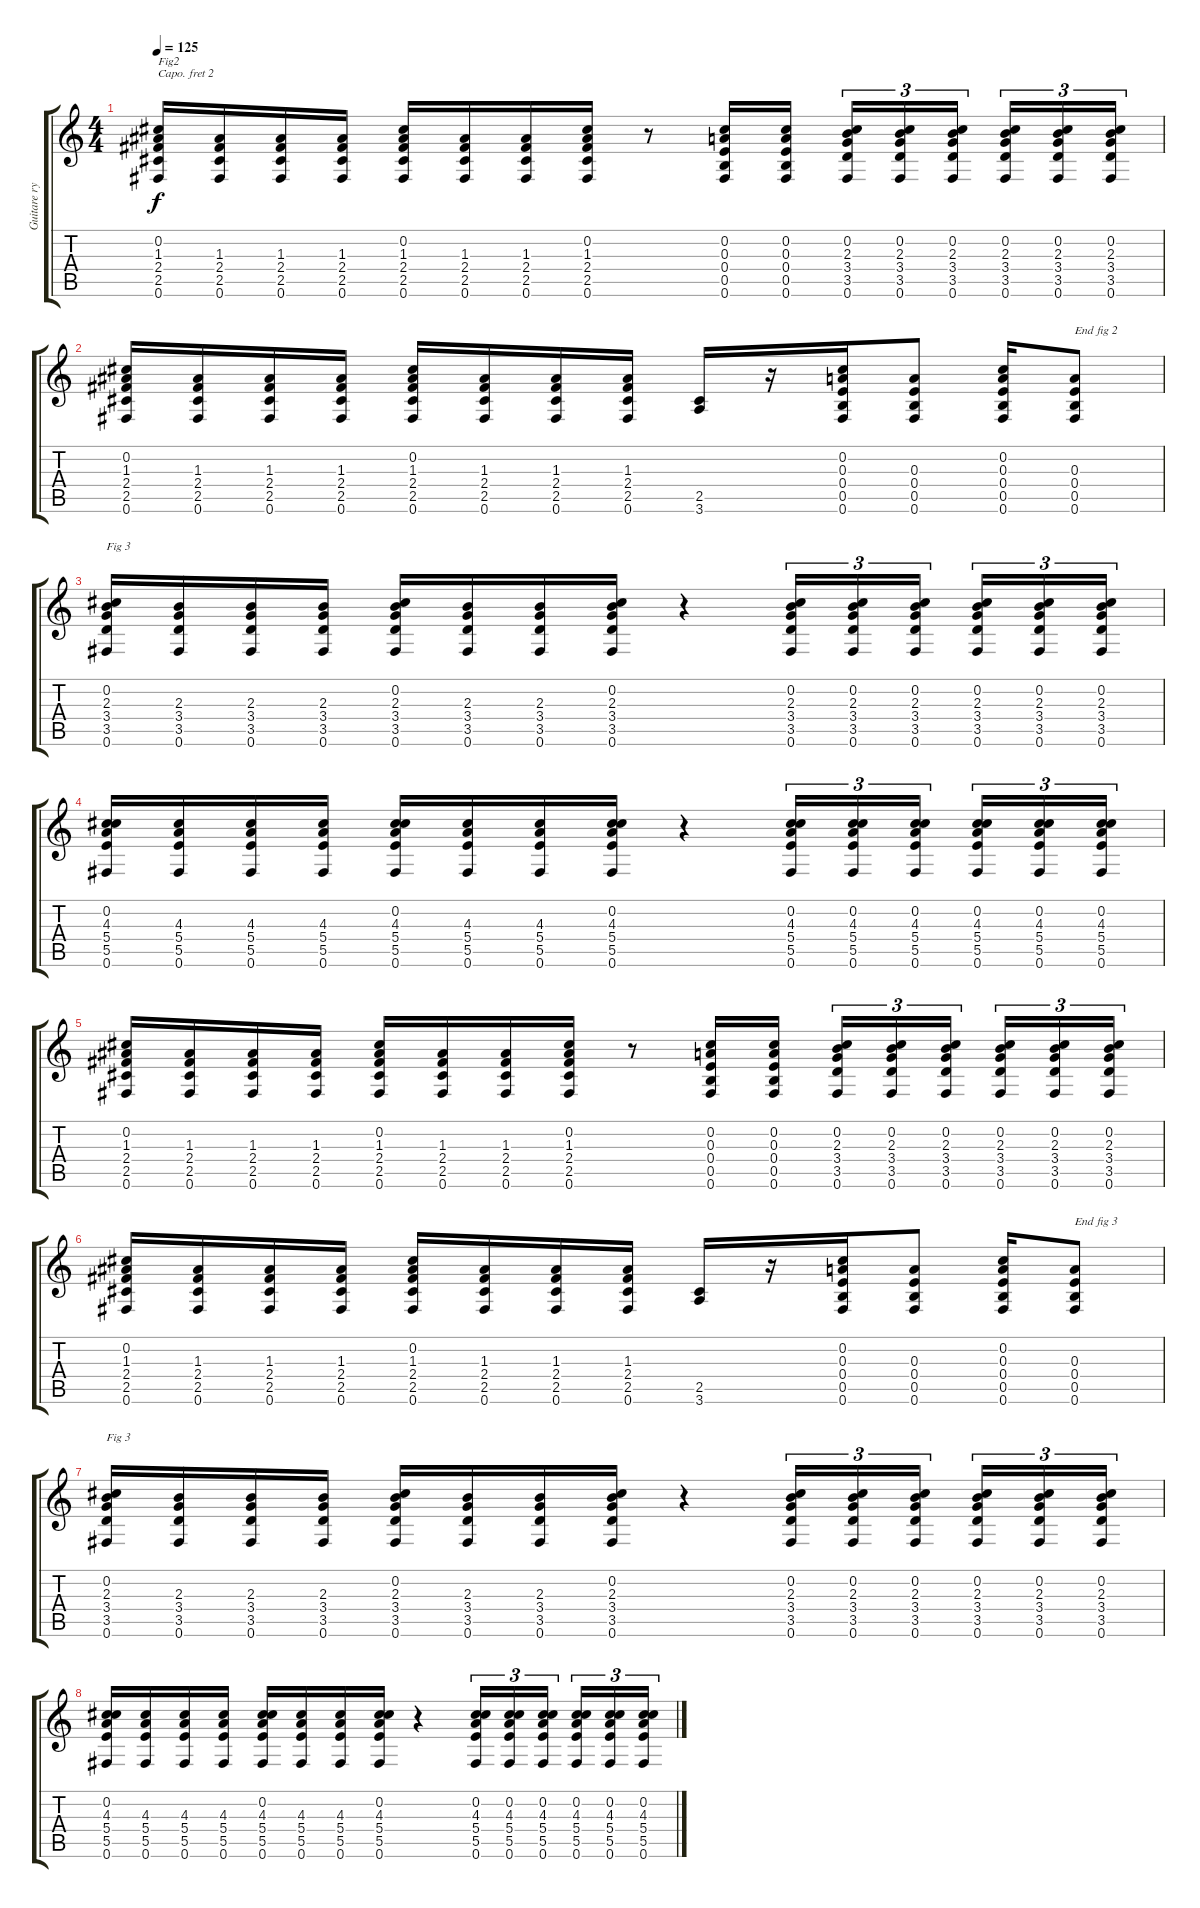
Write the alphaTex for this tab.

\track ("Guitare ryth2 Robert Capo2" "Guitare ry") {instrument acousticguitarsteel}
\staff {score tabs}
\capo 2
\tuning (E4 B3 G3 D3 A2 E2) {hide}
\ts (4 4)
\tempo 125
\clef g2
\ks c
(0.2 1.3 2.4 2.5 0.6).16{txt "Fig2" dy f} (1.3 2.4 2.5 0.6).16 (1.3 2.4 2.5 0.6).16 (1.3 2.4 2.5 0.6).16 (0.2 1.3 2.4 2.5 0.6).16 (1.3 2.4 2.5 0.6).16 (1.3 2.4 2.5 0.6).16 (0.2 1.3 2.4 2.5 0.6).16 r.8 (0.2 0.3 0.4 0.5 0.6).16 (0.2 0.3 0.4 0.5 0.6).16 (0.2 2.3 3.4 3.5 0.6).16{tu (3 2)} (0.2 2.3 3.4 3.5 0.6).16{tu (3 2)} (0.2 2.3 3.4 3.5 0.6).16{tu (3 2)} (0.2 2.3 3.4 3.5 0.6).16{tu (3 2)} (0.2 2.3 3.4 3.5 0.6).16{tu (3 2)} (0.2 2.3 3.4 3.5 0.6).16{tu (3 2)} |
(0.2 1.3 2.4 2.5 0.6).16 (1.3 2.4 2.5 0.6).16 (1.3 2.4 2.5 0.6).16 (1.3 2.4 2.5 0.6).16 (0.2 1.3 2.4 2.5 0.6).16 (1.3 2.4 2.5 0.6).16 (1.3 2.4 2.5 0.6).16 (1.3 2.4 2.5 0.6).16 (2.5 3.6).16 r.16 (0.2 0.3 0.4 0.5 0.6).16 (0.3 0.4 0.5 0.6).8 (0.2 0.3 0.4 0.5 0.6).16 (0.3 0.4 0.5 0.6).8{txt "End fig 2"} |
(0.2 2.3 3.4 3.5 0.6).16{txt "Fig 3"} (2.3 3.4 3.5 0.6).16 (2.3 3.4 3.5 0.6).16 (2.3 3.4 3.5 0.6).16 (0.2 2.3 3.4 3.5 0.6).16 (2.3 3.4 3.5 0.6).16 (2.3 3.4 3.5 0.6).16 (0.2 2.3 3.4 3.5 0.6).16 r.4 (0.2 2.3 3.4 3.5 0.6).16{tu (3 2)} (0.2 2.3 3.4 3.5 0.6).16{tu (3 2)} (0.2 2.3 3.4 3.5 0.6).16{tu (3 2)} (0.2 2.3 3.4 3.5 0.6).16{tu (3 2)} (0.2 2.3 3.4 3.5 0.6).16{tu (3 2)} (0.2 2.3 3.4 3.5 0.6).16{tu (3 2)} |
(0.2 4.3 5.4 5.5 0.6).16 (4.3 5.4 5.5 0.6).16 (4.3 5.4 5.5 0.6).16 (4.3 5.4 5.5 0.6).16 (0.2 4.3 5.4 5.5 0.6).16 (4.3 5.4 5.5 0.6).16 (4.3 5.4 5.5 0.6).16 (0.2 4.3 5.4 5.5 0.6).16 r.4 (0.2 4.3 5.4 5.5 0.6).16{tu (3 2)} (0.2 4.3 5.4 5.5 0.6).16{tu (3 2)} (0.2 4.3 5.4 5.5 0.6).16{tu (3 2)} (0.2 4.3 5.4 5.5 0.6).16{tu (3 2)} (0.2 4.3 5.4 5.5 0.6).16{tu (3 2)} (0.2 4.3 5.4 5.5 0.6).16{tu (3 2)} |
(0.2 1.3 2.4 2.5 0.6).16 (1.3 2.4 2.5 0.6).16 (1.3 2.4 2.5 0.6).16 (1.3 2.4 2.5 0.6).16 (0.2 1.3 2.4 2.5 0.6).16 (1.3 2.4 2.5 0.6).16 (1.3 2.4 2.5 0.6).16 (0.2 1.3 2.4 2.5 0.6).16 r.8 (0.2 0.3 0.4 0.5 0.6).16 (0.2 0.3 0.4 0.5 0.6).16 (0.2 2.3 3.4 3.5 0.6).16{tu (3 2)} (0.2 2.3 3.4 3.5 0.6).16{tu (3 2)} (0.2 2.3 3.4 3.5 0.6).16{tu (3 2)} (0.2 2.3 3.4 3.5 0.6).16{tu (3 2)} (0.2 2.3 3.4 3.5 0.6).16{tu (3 2)} (0.2 2.3 3.4 3.5 0.6).16{tu (3 2)} |
(0.2 1.3 2.4 2.5 0.6).16 (1.3 2.4 2.5 0.6).16 (1.3 2.4 2.5 0.6).16 (1.3 2.4 2.5 0.6).16 (0.2 1.3 2.4 2.5 0.6).16 (1.3 2.4 2.5 0.6).16 (1.3 2.4 2.5 0.6).16 (1.3 2.4 2.5 0.6).16 (2.5 3.6).16 r.16 (0.2 0.3 0.4 0.5 0.6).16 (0.3 0.4 0.5 0.6).8 (0.2 0.3 0.4 0.5 0.6).16 (0.3 0.4 0.5 0.6).8{txt "End fig 3"} |
(0.2 2.3 3.4 3.5 0.6).16{txt "Fig 3"} (2.3 3.4 3.5 0.6).16 (2.3 3.4 3.5 0.6).16 (2.3 3.4 3.5 0.6).16 (0.2 2.3 3.4 3.5 0.6).16 (2.3 3.4 3.5 0.6).16 (2.3 3.4 3.5 0.6).16 (0.2 2.3 3.4 3.5 0.6).16 r.4 (0.2 2.3 3.4 3.5 0.6).16{tu (3 2)} (0.2 2.3 3.4 3.5 0.6).16{tu (3 2)} (0.2 2.3 3.4 3.5 0.6).16{tu (3 2)} (0.2 2.3 3.4 3.5 0.6).16{tu (3 2)} (0.2 2.3 3.4 3.5 0.6).16{tu (3 2)} (0.2 2.3 3.4 3.5 0.6).16{tu (3 2)} |
(0.2 4.3 5.4 5.5 0.6).16 (4.3 5.4 5.5 0.6).16 (4.3 5.4 5.5 0.6).16 (4.3 5.4 5.5 0.6).16 (0.2 4.3 5.4 5.5 0.6).16 (4.3 5.4 5.5 0.6).16 (4.3 5.4 5.5 0.6).16 (0.2 4.3 5.4 5.5 0.6).16 r.4 (0.2 4.3 5.4 5.5 0.6).16{tu (3 2)} (0.2 4.3 5.4 5.5 0.6).16{tu (3 2)} (0.2 4.3 5.4 5.5 0.6).16{tu (3 2)} (0.2 4.3 5.4 5.5 0.6).16{tu (3 2)} (0.2 4.3 5.4 5.5 0.6).16{tu (3 2)} (0.2 4.3 5.4 5.5 0.6).16{tu (3 2)}
